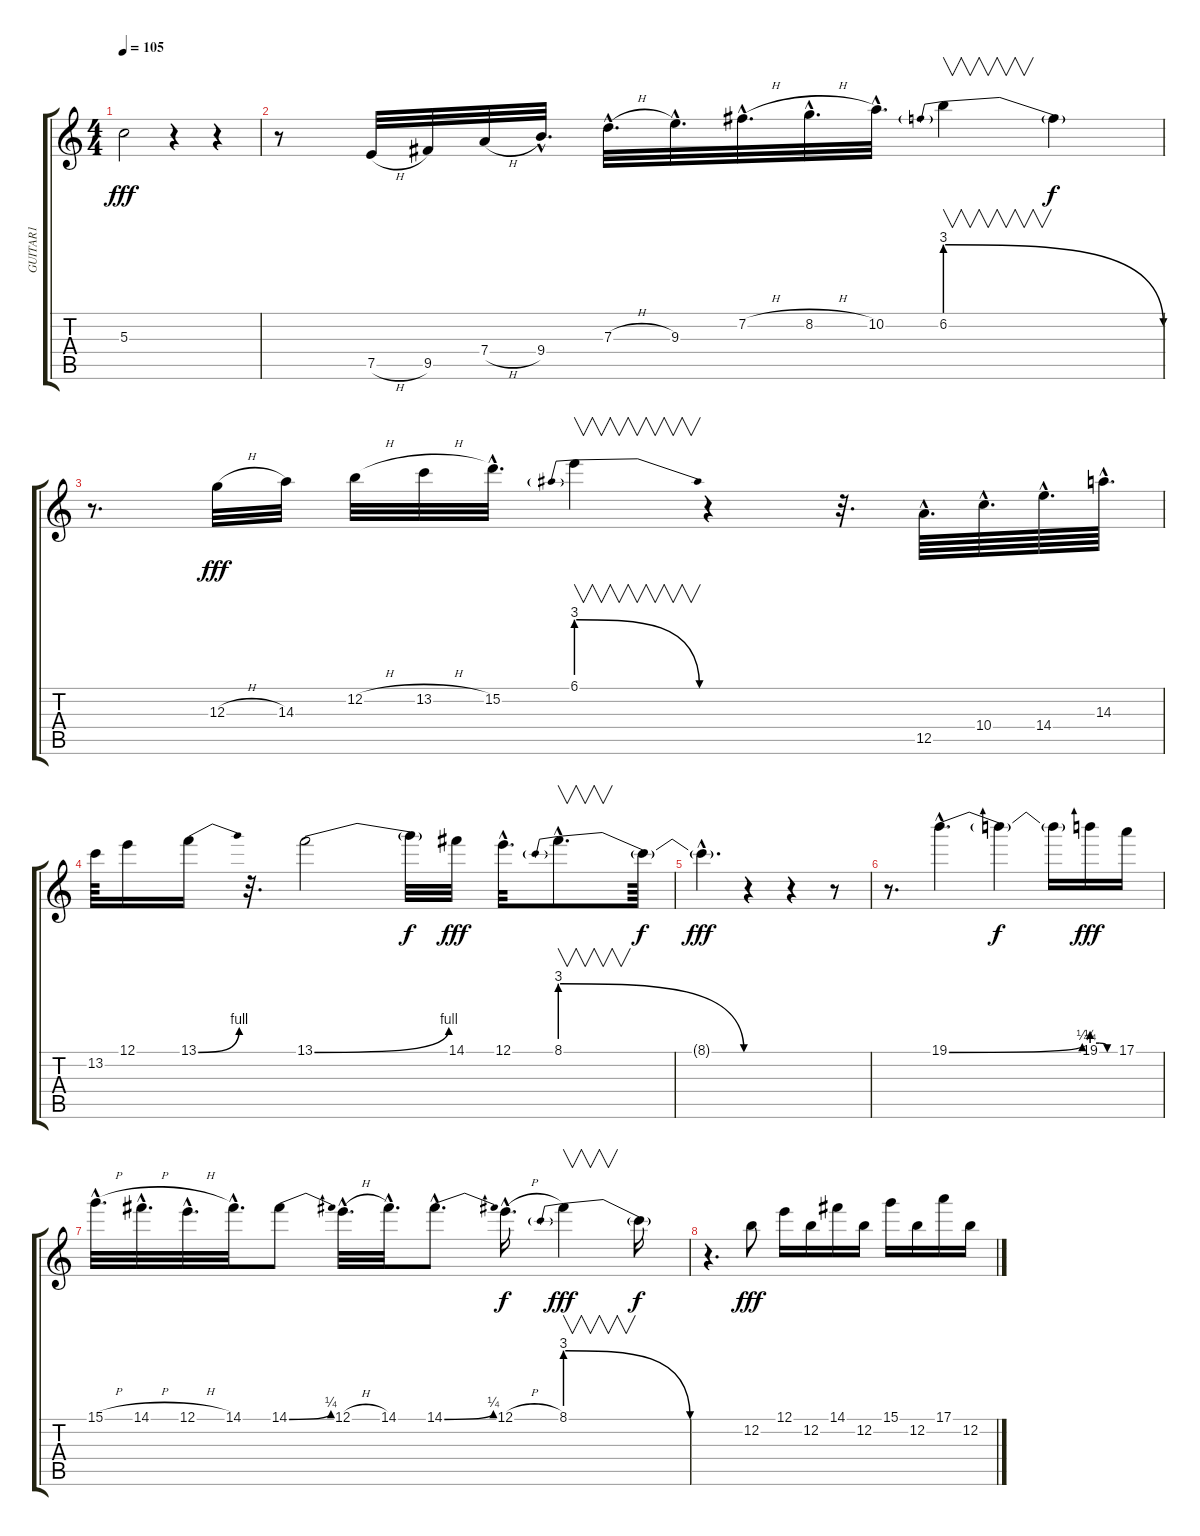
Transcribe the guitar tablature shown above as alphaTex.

\track ("GUITAR1" "GUITAR1") {instrument distortionguitar}
\staff {score tabs}
\tuning (E4 B3 G3 D3 A2 E2) {hide}
\ts (4 4)
\tempo 105
\clef g2
\ks c
5.3{t}.2{dy fff} r.4 r.4 |
r.8 7.5{h}.32 9.5.32 7.4{h}.32 9.4{hac}.32{d} 7.3{h hac}.32{d} 9.3{hac}.32{d} 7.2{h hac}.32{d} 8.2{h hac}.32{d} 10.2{hac}.32{d} 6.2{be (prebendrelease 0 12 60 0)}.4{v} 6.2{t}.4{dy f} |
r.8{d} 12.3{h}.32{dy fff} 14.3.32 12.2{h}.32 13.2{h}.32 15.2{hac}.32{d} 6.1{be (prebendrelease 0 12 60 0)}.4{v} r.4 r.32{d} 12.5{hac}.64{d} 10.4{hac}.64{d} 14.4{hac}.64{d} 14.3{hac}.64{d} |
13.2.64 12.1.16 13.1{be (bend 0 0 60 4)}.16 r.32{d} 13.1{be (bend 0 0 60 4)}.2 13.1{t}.32{dy f} 14.1.32{dy fff} 12.1{hac}.32{d} 8.1{be (prebendrelease 0 12 60 0) hac}.8{v d} 8.1{t}.64{dy f} |
8.1{hac t}.4{d dy fff} r.4 r.4 r.8 |
r.8{d} 19.1{be (bend 0 0 60 1) hac}.4{d} 19.1{t}.4{dy f} 19.1{t}.16 19.1{be (custom 0 1 20 1 40 0 60 0)}.16{dy fff} 17.1.16 |
15.1{h hac}.32{d} 14.1{h hac}.32{d} 12.1{h hac}.32{d} 14.1{hac}.32{d} 14.1{be (bend 0 0 60 1)}.8 12.1{h hac}.32{d} 14.1{hac}.32{d} 14.1{be (bend 0 0 60 1) hac}.8{d} 12.1{h hac}.16{d dy f} 8.1{be (prebendrelease 0 12 60 0)}.4{v dy fff} 8.1{t}.16{dy f} |
r.4{d} 12.2.8{dy fff} 12.1.16 12.2.16 14.1.16 12.2.16 15.1.16 12.2.16 17.1.16 12.2.16
